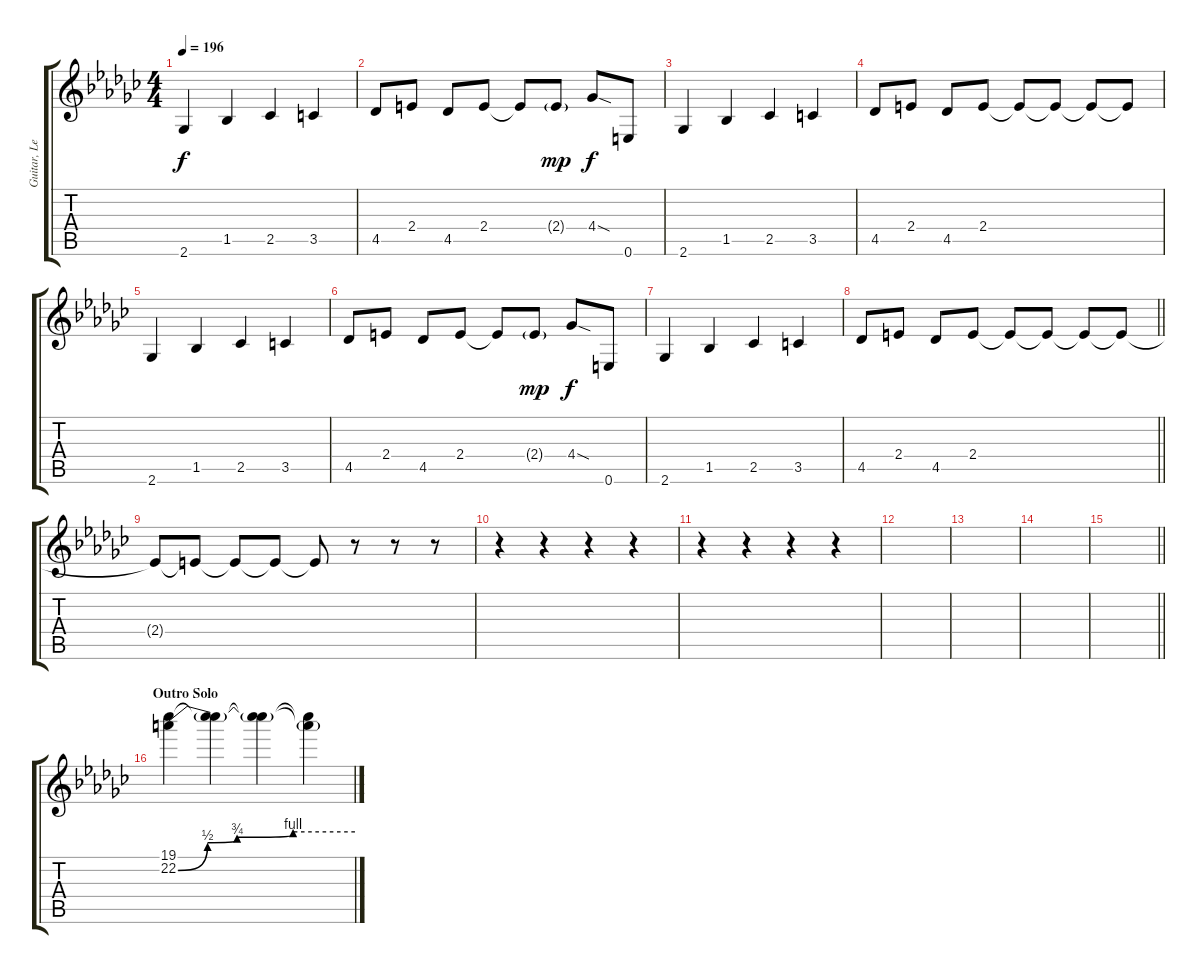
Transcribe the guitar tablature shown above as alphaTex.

\track ("Guitar, Lead" "Guitar, Le") {instrument distortionguitar}
\staff {score tabs}
\tuning (E4 B3 G3 D3 A2 E2) {hide}
\ts (4 4)
\tempo 196
\clef g2
\ks gb
2.6.4{dy f} 1.5.4 2.5.4 3.5.4 |
4.5.8 2.4.8 4.5.8 2.4.8 2.4{t}.8 2.4{g}.8{dy mp} 4.4{sod}.8{dy f} 0.6.8 |
2.6.4 1.5.4 2.5.4 3.5.4 |
4.5.8 2.4.8 4.5.8 2.4.8 2.4{t}.8 2.4{t}.8 2.4{t}.8 2.4{t}.8 |
2.6.4 1.5.4 2.5.4 3.5.4 |
4.5.8 2.4.8 4.5.8 2.4.8 2.4{t}.8 2.4{g}.8{dy mp} 4.4{sod}.8{dy f} 0.6.8 |
2.6.4 1.5.4 2.5.4 3.5.4 |
\barLineRight lightlight
4.5.8 2.4.8 4.5.8 2.4.8 2.4{t}.8 2.4{t}.8 2.4{t}.8 2.4{t}.8 |
2.4{t}.8 2.4{t}.8 2.4{t}.8 2.4{t}.8 2.4{t}.8 r.8 r.8 r.8 |
r.4 r.4 r.4 r.4 |
r.4 r.4 r.4 r.4 |
|
|
|
\barLineRight lightlight
|
\section ("" "Outro Solo")
(19.1 22.2{be (custom 0 0 10 2 20 3 39 4 60 4)}).4 (19.1{t} 22.2{t}).4 (19.1{t} 22.2{t}).4 (19.1{t} 22.2{t}).4
